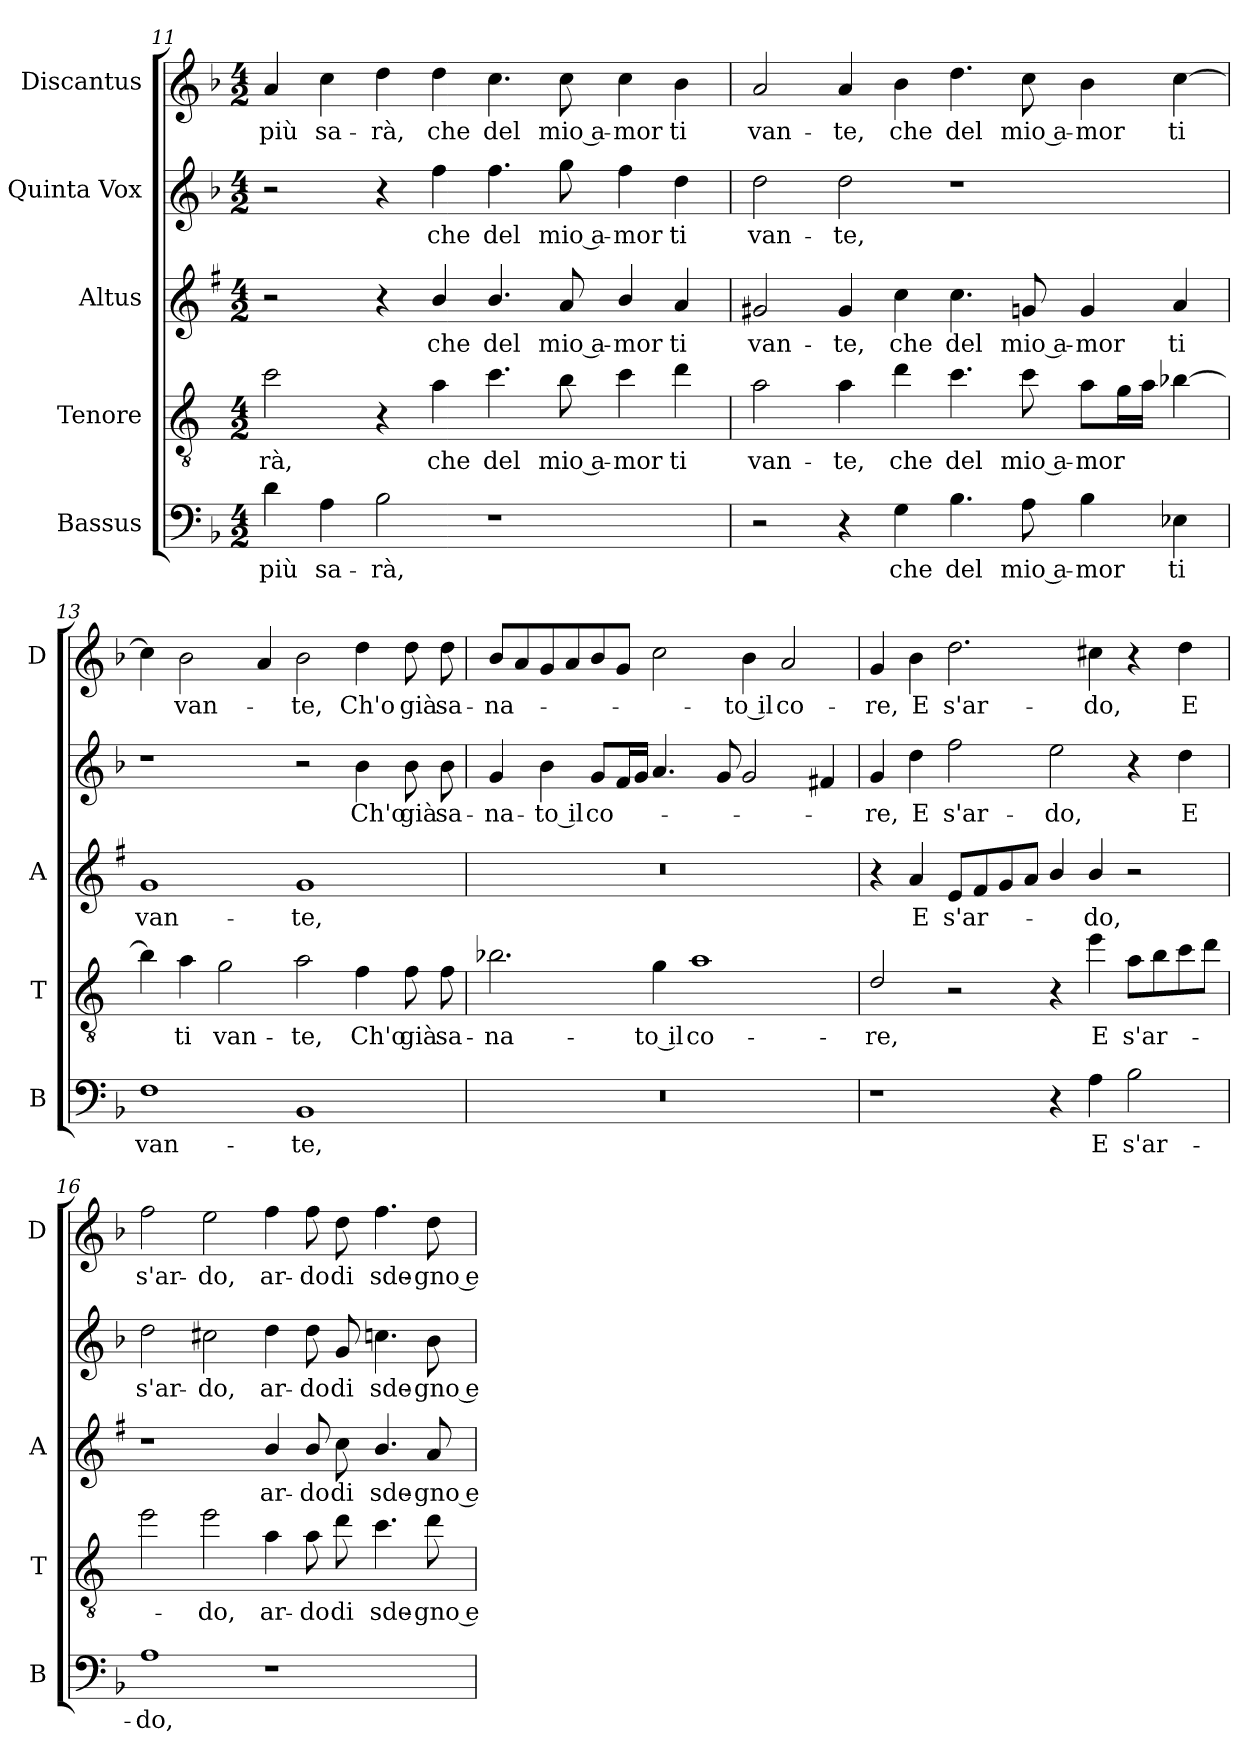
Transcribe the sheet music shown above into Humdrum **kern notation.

**kern	**text	**kern	**text	**kern	**text	**kern	**text	**kern	**text
*part5	*part5	*part4	*part4	*part3	*part3	*part2	*part2	*part1	*part1
*staff5	*staff5	*staff4	*staff4	*staff3	*staff3	*staff2	*staff2	*staff1	*staff1
*I"Bassus	*	*I"Tenore	*	*I"Altus	*	*I"Quinta Vox	*	*I"Discantus	*
*I'B	*	*I'T	*	*I'A	*	*	*	*I'D	*
*clefF4	*	*clefGv2	*	*clefG2	*	*clefG2	*	*clefG2	*
*	*	*ITrd4c7	*	*ITrd1c2	*	*	*	*	*
*k[b-]	*	*k[b-]	*	*k[b-]	*	*k[b-]	*	*k[b-]	*
*F:	*	*F:	*	*F:	*	*F:	*	*F:	*
*M4/2	*	*M4/2	*	*M4/2	*	*M4/2	*	*M4/2	*
=11	=11	=11	=11	=11	=11	=11	=11	=11	=11
!	!LO:LY:b	!	!LO:LY:b	!	!	!	!	!	!LO:LY:b
4d\	più	2f\	-rà,	2r	.	2r	.	4a/	più
!	!LO:LY:b	!	!	!	!	!	!	!	!LO:LY:b
4A\	sa-	.	.	.	.	.	.	4cc\	sa-
!	!LO:LY:b	!	!	!	!	!	!	!	!LO:LY:b
2B-\	-rà,	4r	.	4r	.	4r	.	4dd\	-rà,
!	!	!	!LO:LY:b	!	!LO:LY:b	!	!LO:LY:b	!	!LO:LY:b
.	.	4d\	che	4a/	che	4ff\	che	4dd\	che
!	!	!	!LO:LY:b	!	!LO:LY:b	!	!LO:LY:b	!	!LO:LY:b
1r	.	4.f\	del	4.a/	del	4.ff\	del	4.cc\	del
!	!	!	!LO:LY:b	!	!LO:LY:b	!	!LO:LY:b	!	!LO:LY:b
.	.	8e\	mio a-	8g/	mio a-	8gg\	mio a-	8cc\	mio a-
!	!	!	!LO:LY:b	!	!LO:LY:b	!	!LO:LY:b	!	!LO:LY:b
.	.	4f\	-mor	4a/	-mor	4ff\	-mor	4cc\	-mor
!	!	!	!LO:LY:b	!	!LO:LY:b	!	!LO:LY:b	!	!LO:LY:b
.	.	4g\	ti	4g/	ti	4dd\	ti	4b-\	ti
=12	=12	=12	=12	=12	=12	=12	=12	=12	=12
!	!	!	!LO:LY:b	!	!LO:LY:b	!	!LO:LY:b	!	!LO:LY:b
2r	.	2d\	van-	2f#X/	van-	2dd\	van-	2a/	van-
!	!	!	!LO:LY:b	!	!LO:LY:b	!	!LO:LY:b	!	!LO:LY:b
4r	.	4d\	-te,	4f#/	-te,	2dd\	-te,	4a/	-te,
!	!LO:LY:b	!	!LO:LY:b	!	!LO:LY:b	!	!	!	!LO:LY:b
4G\	che	4g\	che	4b-\	che	.	.	4b-\	che
!	!LO:LY:b	!	!LO:LY:b	!	!LO:LY:b	!	!	!	!LO:LY:b
4.B-\	del	4.f\	del	4.b-\	del	1r	.	4.dd\	del
!	!LO:LY:b	!	!LO:LY:b	!	!LO:LY:b	!	!	!	!LO:LY:b
8A\	mio a-	8f\	mio a-	8fn/	mio a-	.	.	8cc\	mio a-
!	!LO:LY:b	!	!LO:LY:b	!	!LO:LY:b	!	!	!	!LO:LY:b
4B-\	-mor	8d\L	-mor	4f/	-mor	.	.	4b-\	-mor
.	.	16c\L	.	.	.	.	.	.	.
.	.	16d\JJ	.	.	.	.	.	.	.
!	!LO:LY:b	!	!	!	!LO:LY:b	!	!	!	!LO:LY:b
4E-X\	ti	[4e-X\	.	4g/	ti	.	.	[4cc\	ti
!!LO:LB:g=z
=13	=13	=13	=13	=13	=13	=13	=13	=13	=13
!	!LO:LY:b	!	!	!	!LO:LY:b	!	!	!	!
1F	van-	4e-\]	.	1f	van-	1r	.	4cc\]	.
!	!	!	!LO:LY:b	!	!	!	!	!	!LO:LY:b
.	.	4d\	ti	.	.	.	.	2b-\	van-
!	!	!	!LO:LY:b	!	!	!	!	!	!
.	.	2c\	van-	.	.	.	.	.	.
.	.	.	.	.	.	.	.	4a/	.
!	!LO:LY:b	!	!LO:LY:b	!	!LO:LY:b	!	!	!	!LO:LY:b
1BB-	-te,	2d\	-te,	1f	-te,	2r	.	2b-\	-te,
!	!	!	!LO:LY:b	!	!	!	!LO:LY:b	!	!LO:LY:b
.	.	4B-\	Ch'o	.	.	4b-\	Ch'o	4dd\	Ch'o
!	!	!	!LO:LY:b	!	!	!	!LO:LY:b	!	!LO:LY:b
.	.	8B-\	già	.	.	8b-\	già	8dd\	già
!	!	!	!LO:LY:b	!	!	!	!LO:LY:b	!	!LO:LY:b
.	.	8B-\	sa-	.	.	8b-\	sa-	8dd\	sa-
=14	=14	=14	=14	=14	=14	=14	=14	=14	=14
!	!	!	!LO:LY:b	!	!	!	!LO:LY:b	!	!LO:LY:b
0r	.	2.e-X\	-na-	0r	.	4g/	-na-	8b-/L	-na-
.	.	.	.	.	.	.	.	8a/	.
!	!	!	!	!	!	!	!LO:LY:b	!	!
.	.	.	.	.	.	4b-\	-to il	8g/	.
.	.	.	.	.	.	.	.	8a/	.
!	!	!	!	!	!	!	!LO:LY:b	!	!
.	.	.	.	.	.	8g/L	co-	8b-/	.
.	.	.	.	.	.	16f/L	.	8g/J	.
.	.	.	.	.	.	16g/JJ	.	.	.
!	!	!	!LO:LY:b	!	!	!	!	!	!
.	.	4c\	-to il	.	.	4.a/	.	2cc\	.
!	!	!	!LO:LY:b	!	!	!	!	!	!
.	.	1d	co-	.	.	.	.	.	.
.	.	.	.	.	.	8g/	.	.	.
!	!	!	!	!	!	!	!	!	!LO:LY:b
.	.	.	.	.	.	2g/	.	4b-\	-to il
!	!	!	!	!	!	!	!	!	!LO:LY:b
.	.	.	.	.	.	.	.	2a/	co-
.	.	.	.	.	.	4f#X/	.	.	.
=15	=15	=15	=15	=15	=15	=15	=15	=15	=15
!	!	!	!LO:LY:b	!	!	!	!LO:LY:b	!	!LO:LY:b
1r	.	2G/	-re,	4r	.	4g/	-re,	4g/	-re,
!	!	!	!	!	!LO:LY:b	!	!LO:LY:b	!	!LO:LY:b
.	.	.	.	4g/	E	4dd\	E	4b-\	E
!	!	!	!	!	!LO:LY:b	!	!LO:LY:b	!	!LO:LY:b
.	.	2r	.	8d/L	s'ar-	2ff\	s'ar-	2.dd\	s'ar-
.	.	.	.	8e/	.	.	.	.	.
.	.	.	.	8f/	.	.	.	.	.
.	.	.	.	8g/J	.	.	.	.	.
!	!	!	!	!	!	!	!LO:LY:b	!	!
4r	.	4r	.	4a/	.	2ee\	-do,	.	.
!	!LO:LY:b	!	!LO:LY:b	!	!LO:LY:b	!	!	!	!LO:LY:b
4A\	E	4a\	E	4a/	-do,	.	.	4cc#X\	-do,
!	!LO:LY:b	!	!LO:LY:b	!	!	!	!	!	!
2B-\	s'ar-	8d\L	s'ar-	2r	.	4r	.	4r	.
.	.	8e\	.	.	.	.	.	.	.
!	!	!	!	!	!	!	!LO:LY:b	!	!LO:LY:b
.	.	8f\	.	.	.	4dd\	E	4dd\	E
.	.	8g\J	.	.	.	.	.	.	.
!!LO:LB:g=z
=16	=16	=16	=16	=16	=16	=16	=16	=16	=16
!	!LO:LY:b	!	!	!	!	!	!LO:LY:b	!	!LO:LY:b
1A	-do,	2a\	.	1r	.	2dd\	s'ar-	2ff\	s'ar-
!	!	!	!LO:LY:b	!	!	!	!LO:LY:b	!	!LO:LY:b
.	.	2a\	-do,	.	.	2cc#X\	-do,	2ee\	-do,
!	!	!	!LO:LY:b	!	!LO:LY:b	!	!LO:LY:b	!	!LO:LY:b
1r	.	4d\	ar-	4a/	ar-	4dd\	ar-	4ff\	ar-
!	!	!	!LO:LY:b	!	!LO:LY:b	!	!LO:LY:b	!	!LO:LY:b
.	.	8d\	-do	8a/	-do	8dd\	-do	8ff\	-do
!	!	!	!LO:LY:b	!	!LO:LY:b	!	!LO:LY:b	!	!LO:LY:b
.	.	8g\	di	8b-\	di	8g/	di	8dd\	di
!	!	!	!LO:LY:b	!	!LO:LY:b	!	!LO:LY:b	!	!LO:LY:b
.	.	4.f\	sde-	4.a/	sde-	4.ccn\	sde-	4.ff\	sde-
!	!	!	!LO:LY:b	!	!LO:LY:b	!	!LO:LY:b	!	!LO:LY:b
.	.	8g\	-gno e	8g/	-gno e	8b-\	-gno e	8dd\	-gno e
=	=	=	=	=	=	=	=	=	=
*-	*-	*-	*-	*-	*-	*-	*-	*-	*-
